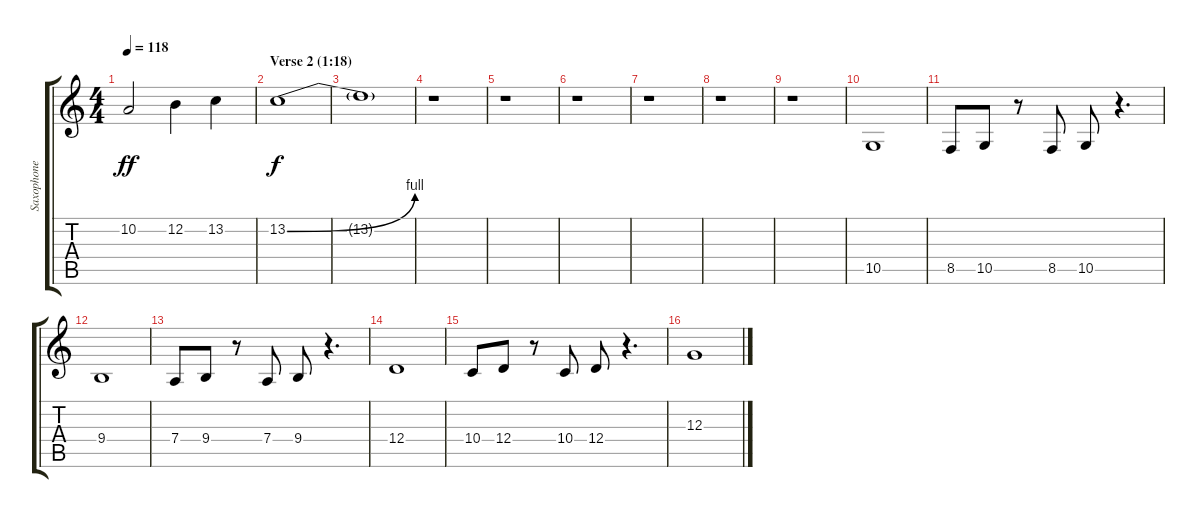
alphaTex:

\track ("Saxophone" "Saxophone") {instrument tenorsax}
\staff {score tabs}
\tuning (E4 B3 G3 D3 A2 E2) {hide}
\ts (4 4)
\tempo 118
\clef g2
\ks c
10.2.2{dy ff} 12.2.4 13.2.4 |
\section ("" "Verse 2 (1:18)")
13.2{be (bend 0 0 60 4)}.1{dy f} |
13.2{t}.1 |
r.1 |
r.1 |
r.1 |
r.1 |
r.1 |
r.1 |
10.5.1 |
8.5.8 10.5.8 r.8 8.5.8 10.5.8 r.4{d} |
9.4.1 |
7.4.8 9.4.8 r.8 7.4.8 9.4.8 r.4{d} |
12.4.1 |
10.4.8 12.4.8 r.8 10.4.8 12.4.8 r.4{d} |
12.3.1
